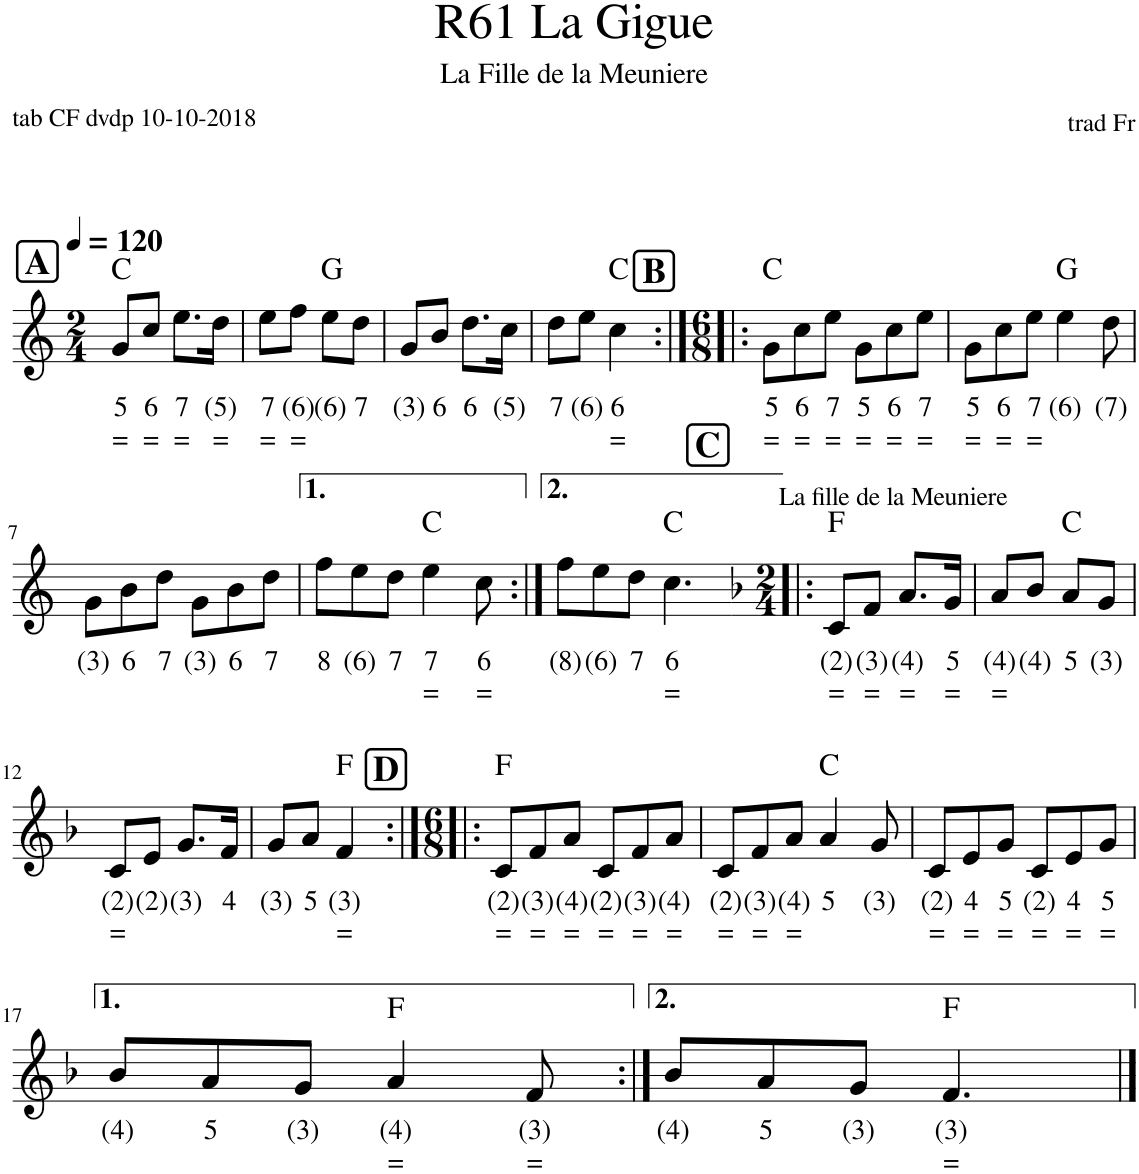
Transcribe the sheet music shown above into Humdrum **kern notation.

**kern	**text	**text	**harte
*part1	*part1	*part1	*part1
*staff1	*staff1	*staff1	*
*I"Stem	*	*	*
*I'Stm.	*	*	*
*clefG2	*	*	*
*k[]	*	*	*
*M2/4	*	*	*
*MM120	*	*	*
!!LO:REH:place=s1:a:B:cj:fs=14:t=A
=1	=1	=1	=1
!	!LO:LY:b	!LO:LY:b	!
8g/L	5	=	C:maj
!	!LO:LY:b	!LO:LY:b	!
8cc/J	6	=	.
!	!LO:LY:b	!LO:LY:b	!
8.ee\L	7	=	.
!	!LO:LY:b	!LO:LY:b	!
16dd\Jk	(5)	=	.
=2	=2	=2	=2
!	!LO:LY:b	!LO:LY:b	!
8ee\L	7	=	.
!	!LO:LY:b	!LO:LY:b	!
8ff\J	(6)	=	.
!	!LO:LY:b	!	!
8ee\L	(6)	.	G:maj
!	!LO:LY:b	!	!
8dd\J	7	.	.
=3	=3	=3	=3
!	!LO:LY:b	!	!
8g/L	(3)	.	.
!	!LO:LY:b	!	!
8b/J	6	.	.
!	!LO:LY:b	!	!
8.dd\L	6	.	.
!	!LO:LY:b	!	!
16cc\Jk	(5)	.	.
=4	=4	=4	=4
!	!LO:LY:b	!	!
8dd\L	7	.	.
!	!LO:LY:b	!	!
8ee\J	(6)	.	.
!	!LO:LY:b	!LO:LY:b	!
4cc\	6	=	C:maj
!!LO:REH:place=s1:a:B:cj:fs=14:t=B
=5:|!|:	=5:|!|:	=5:|!|:	=5:|!|:
*M6/8	*	*	*
!	!LO:LY:b	!LO:LY:b	!
8g\L	5	=	C:maj
!	!LO:LY:b	!LO:LY:b	!
8cc\	6	=	.
!	!LO:LY:b	!LO:LY:b	!
8ee\J	7	=	.
!	!LO:LY:b	!LO:LY:b	!
8g\L	5	=	.
!	!LO:LY:b	!LO:LY:b	!
8cc\	6	=	.
!	!LO:LY:b	!LO:LY:b	!
8ee\J	7	=	.
=6	=6	=6	=6
!	!LO:LY:b	!LO:LY:b	!
8g\L	5	=	.
!	!LO:LY:b	!LO:LY:b	!
8cc\	6	=	.
!	!LO:LY:b	!LO:LY:b	!
8ee\J	7	=	.
!	!LO:LY:b	!	!
4ee\	(6)	.	G:maj
!	!LO:LY:b	!	!
8dd\	(7)	.	.
!!LO:LB:g=z
=7	=7	=7	=7
!	!LO:LY:b	!	!
8g\L	(3)	.	.
!	!LO:LY:b	!	!
8b\	6	.	.
!	!LO:LY:b	!	!
8dd\J	7	.	.
!	!LO:LY:b	!	!
8g\L	(3)	.	.
!	!LO:LY:b	!	!
8b\	6	.	.
!	!LO:LY:b	!	!
8dd\J	7	.	.
=8	=8	=8	=8
!	!LO:LY:b	!	!
8ff\L	8	.	.
!	!LO:LY:b	!	!
8ee\	(6)	.	.
!	!LO:LY:b	!	!
8dd\J	7	.	.
!	!LO:LY:b	!LO:LY:b	!
4ee\	7	=	C:maj
!	!LO:LY:b	!LO:LY:b	!
8cc\	6	=	.
=9:|!	=9:|!	=9:|!	=9:|!
!	!LO:LY:b	!	!
8ff\L	(8)	.	.
!	!LO:LY:b	!	!
8ee\	(6)	.	.
!	!LO:LY:b	!	!
8dd\J	7	.	.
!	!LO:LY:b	!LO:LY:b	!
4.cc\	6	=	C:maj
!!LO:REH:place=s1:a:B:cj:fs=14:t=C
=10!|:	=10!|:	=10!|:	=10!|:
*k[b-]	*	*	*
*M2/4	*	*	*
!LO:TX:a:t=La fille de la Meuniere	!	!	!
!	!LO:LY:b	!LO:LY:b	!
8c/L	(2)	=	F:maj
!	!LO:LY:b	!LO:LY:b	!
8f/J	(3)	=	.
!	!LO:LY:b	!LO:LY:b	!
8.a/L	(4)	=	.
!	!LO:LY:b	!LO:LY:b	!
16g/Jk	5	=	.
=11	=11	=11	=11
!	!LO:LY:b	!LO:LY:b	!
8a/L	(4)	=	.
!	!LO:LY:b	!	!
8b-/J	(4)	.	.
!	!LO:LY:b	!	!
8a/L	5	.	C:maj
!	!LO:LY:b	!	!
8g/J	(3)	.	.
!!LO:LB:g=z
=12	=12	=12	=12
!	!LO:LY:b	!LO:LY:b	!
8c/L	(2)	=	.
!	!LO:LY:b	!	!
8e/J	(2)	.	.
!	!LO:LY:b	!	!
8.g/L	(3)	.	.
!	!LO:LY:b	!	!
16f/Jk	4	.	.
=13	=13	=13	=13
!	!LO:LY:b	!	!
8g/L	(3)	.	.
!	!LO:LY:b	!	!
8a/J	5	.	.
!	!LO:LY:b	!LO:LY:b	!
4f/	(3)	=	F:maj
!!LO:REH:place=s1:a:B:cj:fs=14:t=D
=14:|!|:	=14:|!|:	=14:|!|:	=14:|!|:
*M6/8	*	*	*
!	!LO:LY:b	!LO:LY:b	!
8c/L	(2)	=	F:maj
!	!LO:LY:b	!LO:LY:b	!
8f/	(3)	=	.
!	!LO:LY:b	!LO:LY:b	!
8a/J	(4)	=	.
!	!LO:LY:b	!LO:LY:b	!
8c/L	(2)	=	.
!	!LO:LY:b	!LO:LY:b	!
8f/	(3)	=	.
!	!LO:LY:b	!LO:LY:b	!
8a/J	(4)	=	.
=15	=15	=15	=15
!	!LO:LY:b	!LO:LY:b	!
8c/L	(2)	=	.
!	!LO:LY:b	!LO:LY:b	!
8f/	(3)	=	.
!	!LO:LY:b	!LO:LY:b	!
8a/J	(4)	=	.
!	!LO:LY:b	!	!
4a/	5	.	C:maj
!	!LO:LY:b	!	!
8g/	(3)	.	.
=16	=16	=16	=16
!	!LO:LY:b	!LO:LY:b	!
8c/L	(2)	=	.
!	!LO:LY:b	!LO:LY:b	!
8e/	4	=	.
!	!LO:LY:b	!LO:LY:b	!
8g/J	5	=	.
!	!LO:LY:b	!LO:LY:b	!
8c/L	(2)	=	.
!	!LO:LY:b	!LO:LY:b	!
8e/	4	=	.
!	!LO:LY:b	!LO:LY:b	!
8g/J	5	=	.
!!LO:LB:g=z
=17	=17	=17	=17
!	!LO:LY:b	!	!
8b-/L	(4)	.	.
!	!LO:LY:b	!	!
8a/	5	.	.
!	!LO:LY:b	!	!
8g/J	(3)	.	.
!	!LO:LY:b	!LO:LY:b	!
4a/	(4)	=	F:maj
!	!LO:LY:b	!LO:LY:b	!
8f/	(3)	=	.
=18:|!	=18:|!	=18:|!	=18:|!
!	!LO:LY:b	!	!
8b-/L	(4)	.	.
!	!LO:LY:b	!	!
8a/	5	.	.
!	!LO:LY:b	!	!
8g/J	(3)	.	.
!	!LO:LY:b	!LO:LY:b	!
4.f/	(3)	=	F:maj
==	==	==	==
*-	*-	*-	*-
